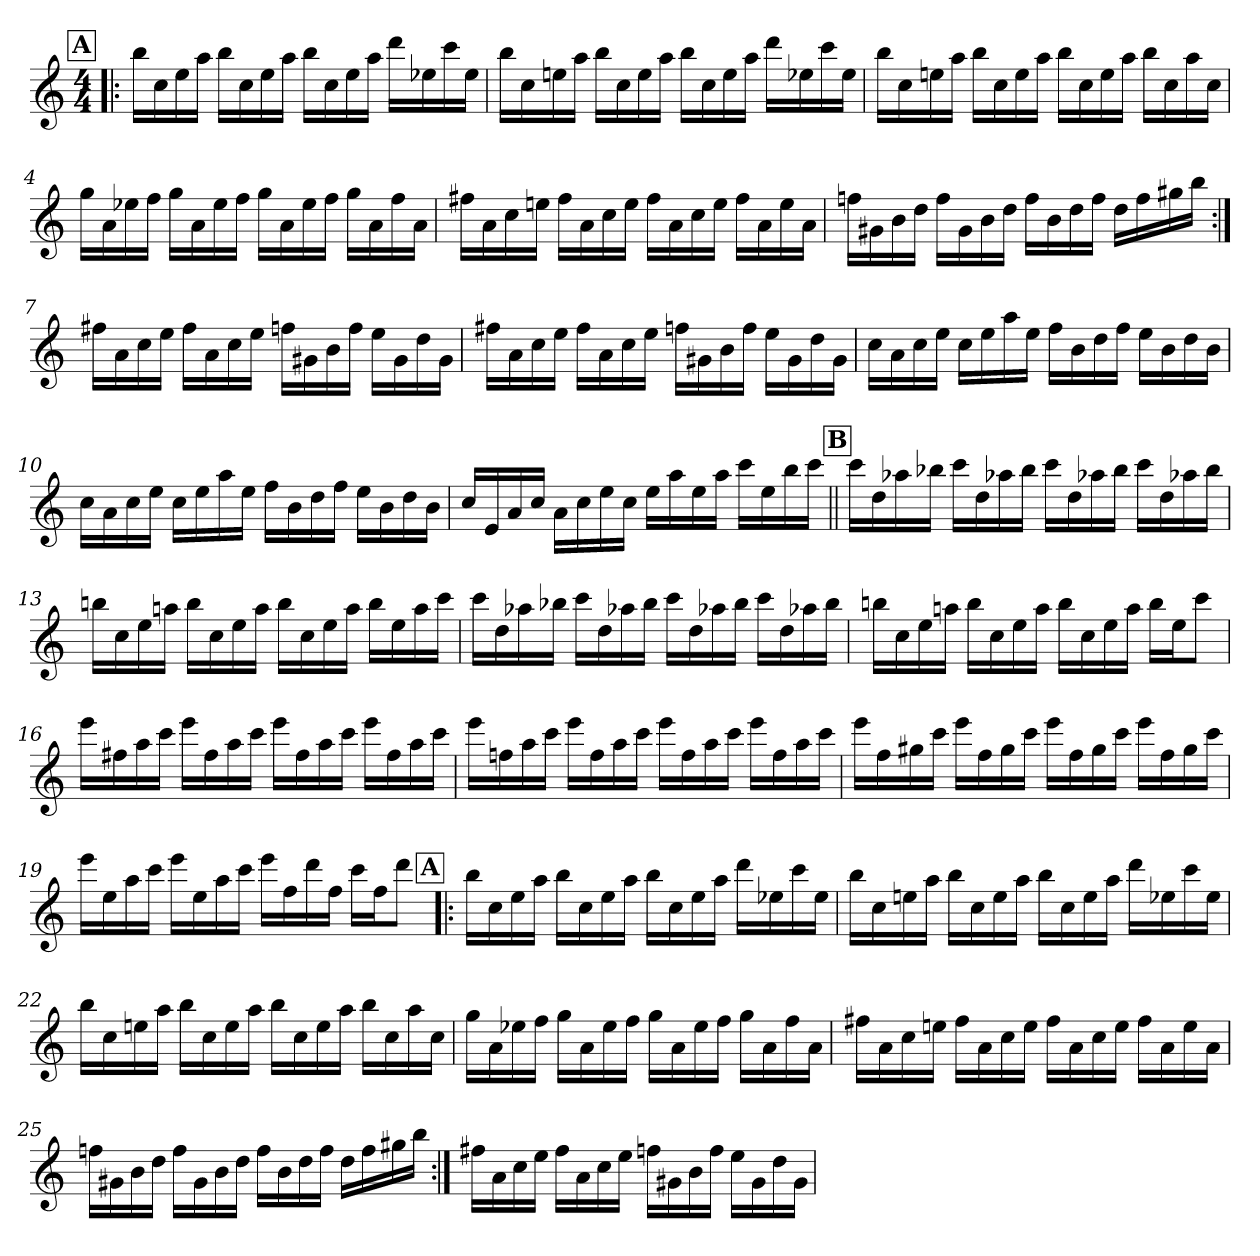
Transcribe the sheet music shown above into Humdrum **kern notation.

**kern
*part1
*staff1
*clefG2
*ITrd7c12
*k[]
*a:
*M4/4
*MM100
!!LO:REH:place=s1:a:fs=11:t=A
=1!|:
16b\LL
16c\
16e\
16a\JJ
16b\LL
16c\
16e\
16a\JJ
16b\LL
16c\
16e\
16a\JJ
16dd\LL
16e-X\
16cc\
16e-\JJ
=2
16b\LL
16c\
16en\
16a\JJ
16b\LL
16c\
16e\
16a\JJ
16b\LL
16c\
16e\
16a\JJ
16dd\LL
16e-X\
16cc\
16e-\JJ
=3
16b\LL
16c\
16en\
16a\JJ
16b\LL
16c\
16e\
16a\JJ
16b\LL
16c\
16e\
16a\JJ
16b\LL
16c\
16a\
16c\JJ
!!LO:LB:g=z
=4
16g\LL
16A\
16e-X\
16f\JJ
16g\LL
16A\
16e-\
16f\JJ
16g\LL
16A\
16e-\
16f\JJ
16g\LL
16A\
16f\
16A\JJ
=5
16f#X\LL
16A\
16c\
16en\JJ
16f#\LL
16A\
16c\
16e\JJ
16f#\LL
16A\
16c\
16e\JJ
16f#\LL
16A\
16e\
16A\JJ
=6
16fn\LL
16G#X\
16B\
16d\JJ
16f\LL
16G#\
16B\
16d\JJ
16f\LL
16B\
16d\
16f\JJ
16d\LL
16f\
16g#X\
16b\JJ
!!LO:LB:g=z
=7:|!
16f#X\LL
16A\
16c\
16e\JJ
16f#\LL
16A\
16c\
16e\JJ
16fn\LL
16G#X\
16B\
16f\JJ
16e\LL
16G#\
16d\
16G#\JJ
=8
16f#X\LL
16A\
16c\
16e\JJ
16f#\LL
16A\
16c\
16e\JJ
16fn\LL
16G#X\
16B\
16f\JJ
16e\LL
16G#\
16d\
16G#\JJ
!!LO:LB:g=z
=9
16c\LL
16A\
16c\
16e\JJ
16c\LL
16e\
16a\
16e\JJ
16f\LL
16B\
16d\
16f\JJ
16e\LL
16B\
16d\
16B\JJ
=10
16c\LL
16A\
16c\
16e\JJ
16c\LL
16e\
16a\
16e\JJ
16f\LL
16B\
16d\
16f\JJ
16e\LL
16B\
16d\
16B\JJ
=11
16c/LL
16E/
16A/
16c/JJ
16A\LL
16c\
16e\
16c\JJ
16e\LL
16a\
16e\
16a\JJ
16cc\LL
16e\
16b\
16cc\JJ
!!LO:LB:g=z
!!LO:REH:place=s1:a:fs=11:t=B
=12||
16cc\LL
16d\
16a-X\
16b-X\JJ
16cc\LL
16d\
16a-X\
16b-\JJ
16cc\LL
16d\
16a-X\
16b-\JJ
16cc\LL
16d\
16a-X\
16b-\JJ
=13
16bn\LL
16c\
16e\
16an\JJ
16b\LL
16c\
16e\
16a\JJ
16b\LL
16c\
16e\
16a\JJ
16b\LL
16e\
16a\
16cc\JJ
=14
16cc\LL
16d\
16a-X\
16b-X\JJ
16cc\LL
16d\
16a-X\
16b-\JJ
16cc\LL
16d\
16a-X\
16b-\JJ
16cc\LL
16d\
16a-X\
16b-\JJ
!!LO:LB:g=z
=15
16bn\LL
16c\
16e\
16an\JJ
16b\LL
16c\
16e\
16a\JJ
16b\LL
16c\
16e\
16a\JJ
16b\LL
16e\J
8cc\J
=16
16ee\LL
16f#X\
16a\
16cc\JJ
16ee\LL
16f#\
16a\
16cc\JJ
16ee\LL
16f#\
16a\
16cc\JJ
16ee\LL
16f#\
16a\
16cc\JJ
=17
16ee\LL
16fn\
16a\
16cc\JJ
16ee\LL
16f\
16a\
16cc\JJ
16ee\LL
16f\
16a\
16cc\JJ
16ee\LL
16f\
16a\
16cc\JJ
!!LO:LB:g=z
=18
16ee\LL
16f\
16g#X\
16cc\JJ
16ee\LL
16f\
16g#\
16cc\JJ
16ee\LL
16f\
16g#\
16cc\JJ
16ee\LL
16f\
16g#\
16cc\JJ
=19
16ee\LL
16e\
16a\
16cc\JJ
16ee\LL
16e\
16a\
16cc\JJ
16ee\LL
16f\
16dd\
16f\JJ
16cc\LL
16f\J
8dd\J
!!LO:LB:g=z
!!LO:REH:place=s1:a:fs=11:t=A
=20!|:
16b\LL
16c\
16e\
16a\JJ
16b\LL
16c\
16e\
16a\JJ
16b\LL
16c\
16e\
16a\JJ
16dd\LL
16e-X\
16cc\
16e-\JJ
=21
16b\LL
16c\
16en\
16a\JJ
16b\LL
16c\
16e\
16a\JJ
16b\LL
16c\
16e\
16a\JJ
16dd\LL
16e-X\
16cc\
16e-\JJ
=22
16b\LL
16c\
16en\
16a\JJ
16b\LL
16c\
16e\
16a\JJ
16b\LL
16c\
16e\
16a\JJ
16b\LL
16c\
16a\
16c\JJ
!!LO:LB:g=z
=23
16g\LL
16A\
16e-X\
16f\JJ
16g\LL
16A\
16e-\
16f\JJ
16g\LL
16A\
16e-\
16f\JJ
16g\LL
16A\
16f\
16A\JJ
=24
16f#X\LL
16A\
16c\
16en\JJ
16f#\LL
16A\
16c\
16e\JJ
16f#\LL
16A\
16c\
16e\JJ
16f#\LL
16A\
16e\
16A\JJ
=25
16fn\LL
16G#X\
16B\
16d\JJ
16f\LL
16G#\
16B\
16d\JJ
16f\LL
16B\
16d\
16f\JJ
16d\LL
16f\
16g#X\
16b\JJ
!!LO:PB:g=z
=26:|!
16f#X\LL
16A\
16c\
16e\JJ
16f#\LL
16A\
16c\
16e\JJ
16fn\LL
16G#X\
16B\
16f\JJ
16e\LL
16G#\
16d\
16G#\JJ
=
*-
